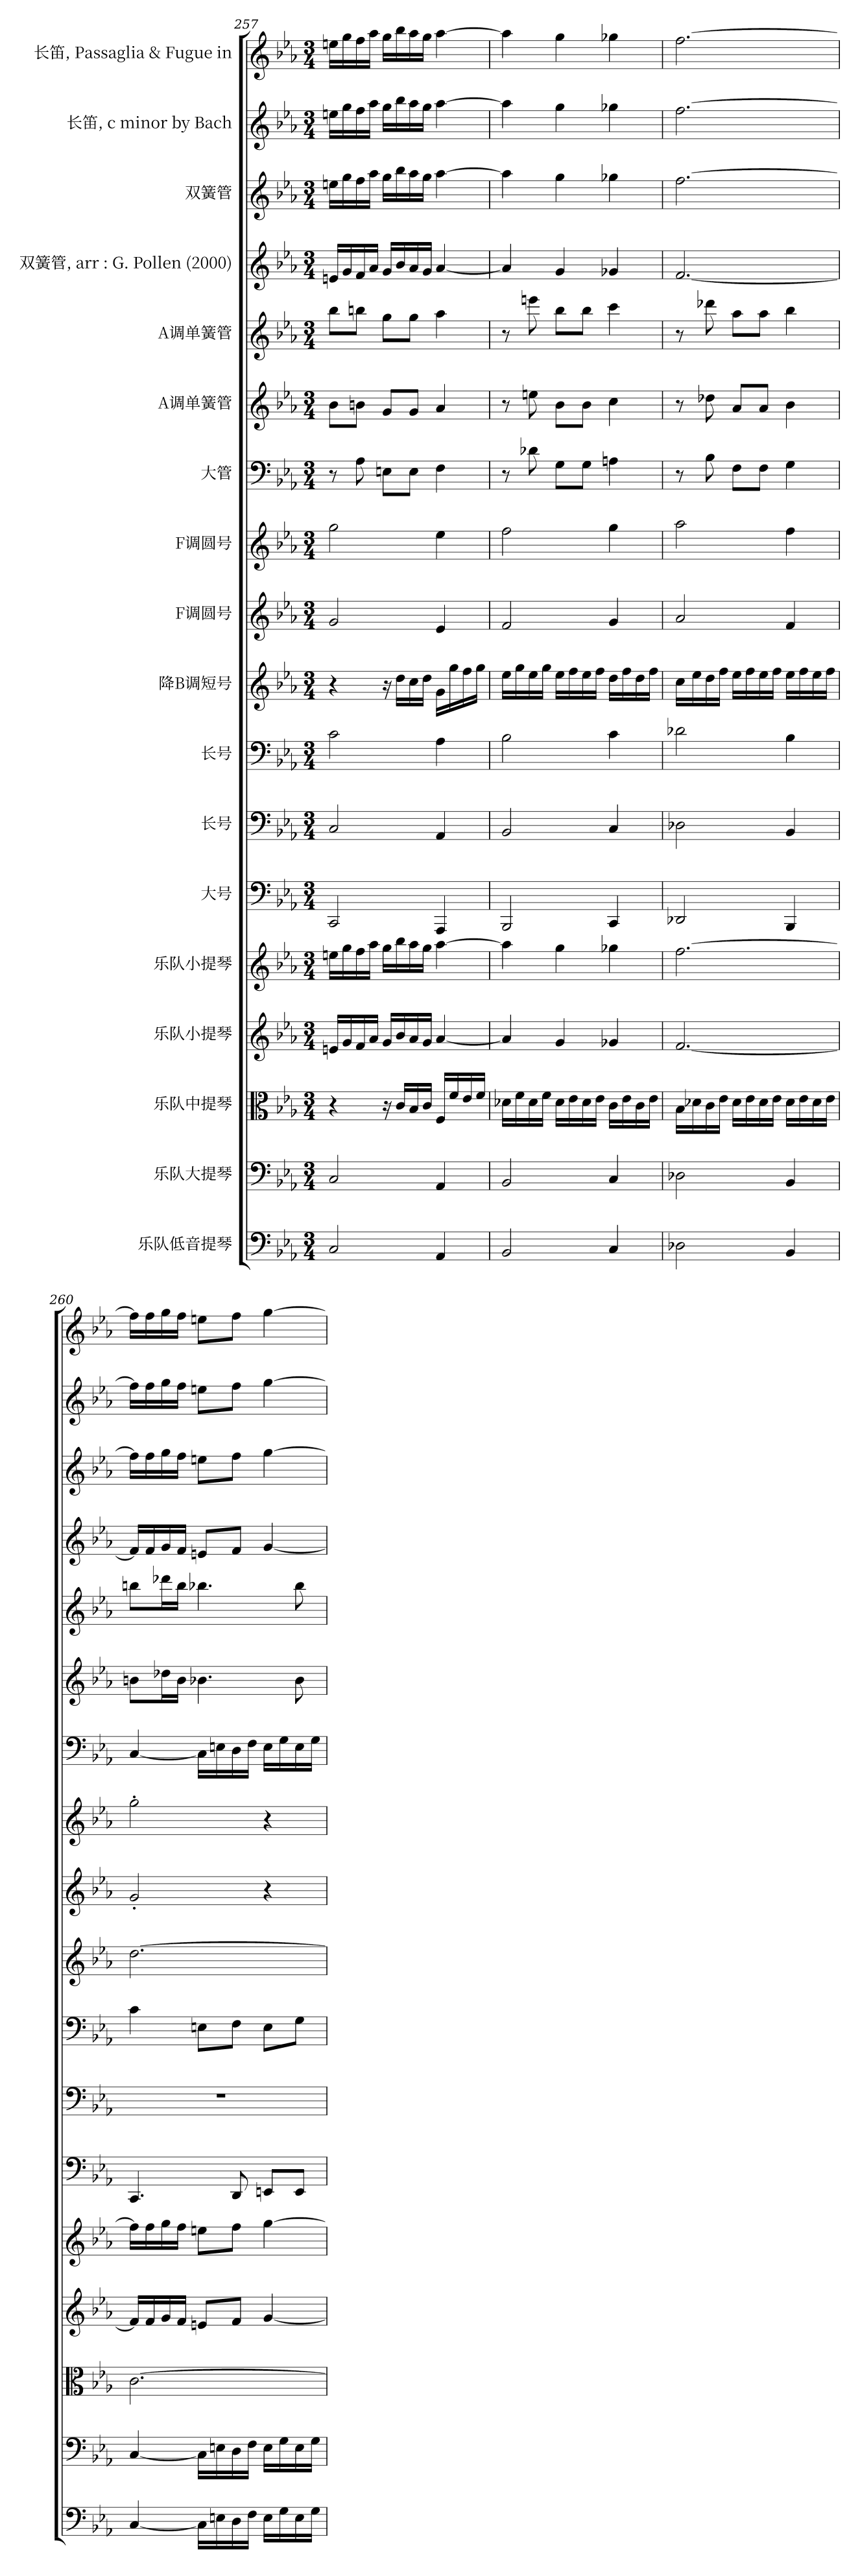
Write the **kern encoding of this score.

**kern	**kern	**kern	**kern	**kern	**kern	**kern	**kern	**kern	**kern	**kern	**kern	**kern	**kern	**kern	**kern	**kern	**kern
*part18	*part17	*part16	*part15	*part14	*part13	*part12	*part11	*part10	*part9	*part8	*part7	*part6	*part5	*part4	*part3	*part2	*part1
*staff18	*staff17	*staff16	*staff15	*staff14	*staff13	*staff12	*staff11	*staff10	*staff9	*staff8	*staff7	*staff6	*staff5	*staff4	*staff3	*staff2	*staff1
*I"乐队低音提琴	*I"乐队大提琴	*I"乐队中提琴	*I"乐队小提琴	*I"乐队小提琴	*I"大号	*I"长号	*I"长号	*I"降B调短号	*I"F调圆号	*I"F调圆号	*I"大管	*I"A调单簧管	*I"A调单簧管	*I"双簧管, arr :  G. Pollen (2000)	*I"双簧管	*I"长笛, c minor by Bach	*I"长笛, Passaglia &amp; Fugue in
*clefF4	*clefF4	*clefC3	*clefG2	*clefG2	*clefF4	*clefF4	*clefF4	*clefG2	*clefG2	*clefG2	*clefF4	*clefG2	*clefG2	*clefG2	*clefG2	*clefG2	*clefG2
*ITrd7c12	*	*	*	*	*	*	*	*ITrd1c2	*ITrd4c7	*ITrd4c7	*	*ITrd2c3	*ITrd2c3	*	*	*	*
*k[b-e-a-]	*k[b-e-a-]	*k[b-e-a-]	*k[b-e-a-]	*k[b-e-a-]	*k[b-e-a-]	*k[b-e-a-]	*k[b-e-a-]	*k[b-e-a-d-g-]	*k[b-e-a-d-]	*k[b-e-a-d-]	*k[b-e-a-]	*k[]	*k[]	*k[b-e-a-]	*k[b-e-a-]	*k[b-e-a-]	*k[b-e-a-]
*M3/4	*M3/4	*M3/4	*M3/4	*M3/4	*M3/4	*M3/4	*M3/4	*M3/4	*M3/4	*M3/4	*M3/4	*M3/4	*M3/4	*M3/4	*M3/4	*M3/4	*M3/4
=257	=257	=257	=257	=257	=257	=257	=257	=257	=257	=257	=257	=257	=257	=257	=257	=257	=257
2CC/	2C/	4r	16en/LL	16een\LL	2CC/	2C/	2c\	4r	2c/	2cc\	8r	8g\L	8gg\L	16en/LL	16een\LL	16een\LL	16een\LL
.	.	.	16g/	16gg\	.	.	.	.	.	.	.	.	.	16g/	16gg\	16gg\	16gg\
.	.	.	16f/	16ff\	.	.	.	.	.	.	8A-\	8g#X\J	8gg#X\J	16f/	16ff\	16ff\	16ff\
.	.	.	16a-/JJ	16aa-\JJ	.	.	.	.	.	.	.	.	.	16a-/JJ	16aa-\JJ	16aa-\JJ	16aa-\JJ
.	.	16r	16g/LL	16gg\LL	.	.	.	16r	.	.	8En\L	8e/L	8ee\L	16g/LL	16gg\LL	16gg\LL	16gg\LL
.	.	16c/LL	16b-/	16bb-\	.	.	.	16cc\LL	.	.	.	.	.	16b-/	16bb-\	16bb-\	16bb-\
.	.	16B-/	16a-/	16aa-\	.	.	.	16b-\	.	.	8E\J	8e/J	8ee\J	16a-/	16aa-\	16aa-\	16aa-\
.	.	16c/JJ	16g/JJ	16gg\JJ	.	.	.	16cc\JJ	.	.	.	.	.	16g/JJ	16gg\JJ	16gg\JJ	16gg\JJ
4AAA-/	4AA-/	16F/LL	[4a-/	[4aa-\	4AAA-/	4AA-/	4A-\	16f\LL	4A-/	4a-\	4F\	4f/	4ff\	[4a-/	[4aa-\	[4aa-\	[4aa-\
.	.	16f/	.	.	.	.	.	16ff\	.	.	.	.	.	.	.	.	.
.	.	16e-/	.	.	.	.	.	16ee-\	.	.	.	.	.	.	.	.	.
.	.	16f/JJ	.	.	.	.	.	16ff\JJ	.	.	.	.	.	.	.	.	.
!!LO:PB:g=z
=258	=258	=258	=258	=258	=258	=258	=258	=258	=258	=258	=258	=258	=258	=258	=258	=258	=258
2BBB-/	2BB-/	16d-X\LL	4a-/]	4aa-\]	2BBB-/	2BB-/	2B-\	16dd-\LL	2B-/	2b-\	8r	8r	8r	4a-/]	4aa-\]	4aa-\]	4aa-\]
.	.	16f\	.	.	.	.	.	16ff\	.	.	.	.	.	.	.	.	.
.	.	16d-\	.	.	.	.	.	16dd-\	.	.	8d-X\	8cc#X\	8ccc#X\	.	.	.	.
.	.	16f\JJ	.	.	.	.	.	16ff\JJ	.	.	.	.	.	.	.	.	.
.	.	16d-\LL	4g/	4gg\	.	.	.	16dd-\LL	.	.	8G\L	8g\L	8gg\L	4g/	4gg\	4gg\	4gg\
.	.	16e-\	.	.	.	.	.	16ee-\	.	.	.	.	.	.	.	.	.
.	.	16d-\	.	.	.	.	.	16dd-\	.	.	8G\J	8g\J	8gg\J	.	.	.	.
.	.	16e-\JJ	.	.	.	.	.	16ee-\JJ	.	.	.	.	.	.	.	.	.
4CC/	4C/	16c\LL	4g-X/	4gg-X\	4CC/	4C/	4c\	16cc\LL	4c/	4cc\	4An\	4a\	4aa\	4g-X/	4gg-X\	4gg-X\	4gg-X\
.	.	16e-\	.	.	.	.	.	16ee-\	.	.	.	.	.	.	.	.	.
.	.	16c\	.	.	.	.	.	16cc\	.	.	.	.	.	.	.	.	.
.	.	16e-\JJ	.	.	.	.	.	16ee-\JJ	.	.	.	.	.	.	.	.	.
=259	=259	=259	=259	=259	=259	=259	=259	=259	=259	=259	=259	=259	=259	=259	=259	=259	=259
2DD-X\	2D-X\	16B-\LL	[2.f/	[2.ff\	2DD-X/	2D-X\	2d-X\	16b-\LL	2d-/	2dd-\	8r	8r	8r	[2.f/	[2.ff\	[2.ff\	[2.ff\
.	.	16d-X\	.	.	.	.	.	16dd-\	.	.	.	.	.	.	.	.	.
.	.	16c\	.	.	.	.	.	16cc\	.	.	8B-\	8b-X\	8bb-X\	.	.	.	.
.	.	16e-\JJ	.	.	.	.	.	16ee-\JJ	.	.	.	.	.	.	.	.	.
.	.	16d-\LL	.	.	.	.	.	16dd-\LL	.	.	8F\L	8f/L	8ff\L	.	.	.	.
.	.	16e-\	.	.	.	.	.	16ee-\	.	.	.	.	.	.	.	.	.
.	.	16d-\	.	.	.	.	.	16dd-\	.	.	8F\J	8f/J	8ff\J	.	.	.	.
.	.	16e-\JJ	.	.	.	.	.	16ee-\JJ	.	.	.	.	.	.	.	.	.
4BBB-/	4BB-/	16d-\LL	.	.	4BBB-/	4BB-/	4B-\	16dd-\LL	4B-/	4b-\	4G\	4g\	4gg\	.	.	.	.
.	.	16e-\	.	.	.	.	.	16ee-\	.	.	.	.	.	.	.	.	.
.	.	16d-\	.	.	.	.	.	16dd-\	.	.	.	.	.	.	.	.	.
.	.	16e-\JJ	.	.	.	.	.	16ee-\JJ	.	.	.	.	.	.	.	.	.
=260	=260	=260	=260	=260	=260	=260	=260	=260	=260	=260	=260	=260	=260	=260	=260	=260	=260
[4CC/	[4C/	[2.c\	16f/LL]	16ff\LL]	4.CC/	2.r	4c\	[2.cc\	2c'/	2cc'\	[4C/	8g#X\L	8gg#X\L	16f/LL]	16ff\LL]	16ff\LL]	16ff\LL]
.	.	.	16f/	16ff\	.	.	.	.	.	.	.	.	.	16f/	16ff\	16ff\	16ff\
.	.	.	16g/	16gg\	.	.	.	.	.	.	.	16b-X\L	16bb-X\L	16g/	16gg\	16gg\	16gg\
.	.	.	16f/JJ	16ff\JJ	.	.	.	.	.	.	.	16g#\JJ	16gg#\JJ	16f/JJ	16ff\JJ	16ff\JJ	16ff\JJ
16CC\LL]	16C\LL]	.	8en/L	8een\L	.	.	8En\L	.	.	.	16C\LL]	4.gn\	4.ggn\	8en/L	8een\L	8een\L	8een\L
16EEn\	16En\	.	.	.	.	.	.	.	.	.	16En\	.	.	.	.	.	.
16DD\	16D\	.	8f/J	8ff\J	8DD/	.	8F\J	.	.	.	16D\	.	.	8f/J	8ff\J	8ff\J	8ff\J
16FF\JJ	16F\JJ	.	.	.	.	.	.	.	.	.	16F\JJ	.	.	.	.	.	.
16EE\LL	16E\LL	.	[4g/	[4gg\	8EEn/L	.	8E\L	.	4r	4r	16E\LL	.	.	[4g/	[4gg\	[4gg\	[4gg\
16GG\	16G\	.	.	.	.	.	.	.	.	.	16G\	.	.	.	.	.	.
16EE\	16E\	.	.	.	8EE/J	.	8G\J	.	.	.	16E\	8g\	8gg\	.	.	.	.
16GG\JJ	16G\JJ	.	.	.	.	.	.	.	.	.	16G\JJ	.	.	.	.	.	.
=	=	=	=	=	=	=	=	=	=	=	=	=	=	=	=	=	=
*-	*-	*-	*-	*-	*-	*-	*-	*-	*-	*-	*-	*-	*-	*-	*-	*-	*-
